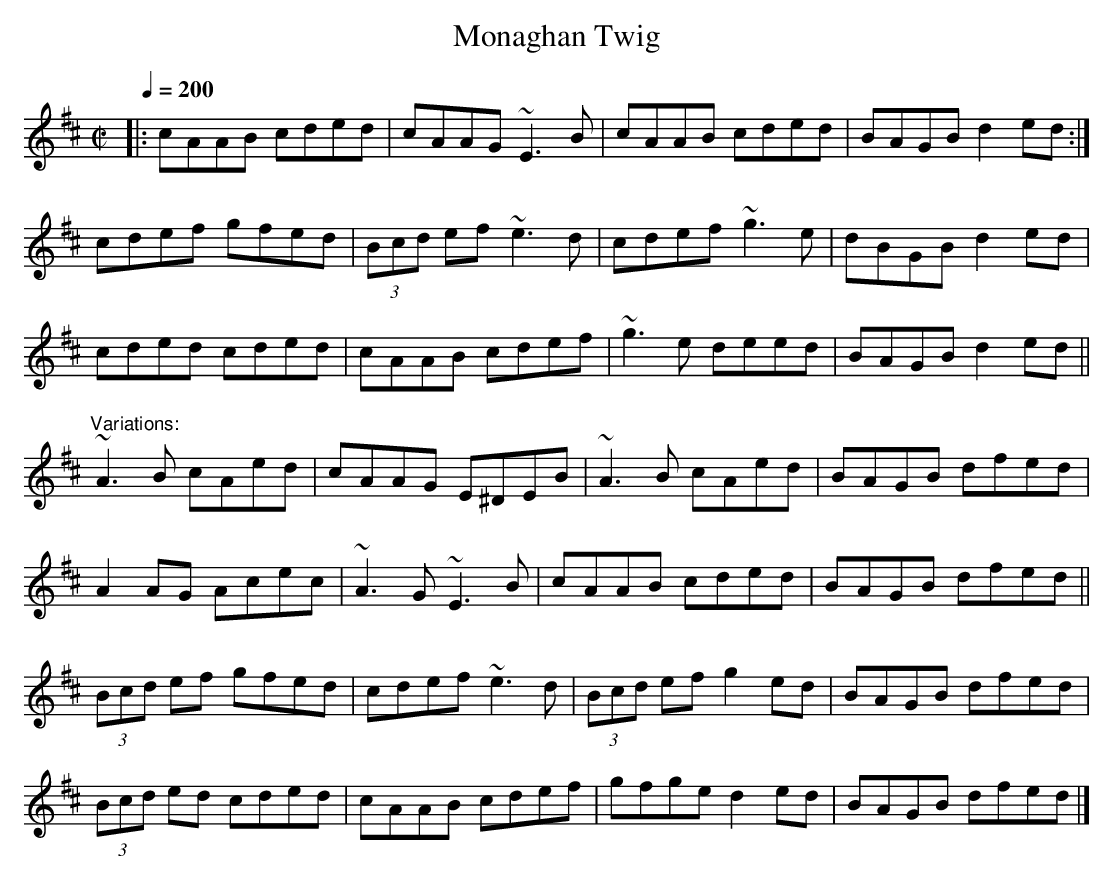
X:1
T:Monaghan Twig
M:C|
L:1/8
Q:1/4=200
K:Amix
|:cAAB cded|cAAG ~E3B|cAAB cded|BAGB d2ed:|
cdef gfed|(3Bcd ef ~e3d|cdef ~g3e|dBGB d2ed|
cded cded|cAAB cdef|~g3e deed|BAGB d2ed||
"Variations:"
~A3B cAed|cAAG E^DEB|~A3B cAed|BAGB dfed|
A2AG Acec|~A3G ~E3B|cAAB cded|BAGB dfed||
(3Bcd ef gfed|cdef ~e3d|(3Bcd ef g2ed|BAGB dfed|
(3Bcd ed cded|cAAB cdef|gfge d2ed|BAGB dfed|]
